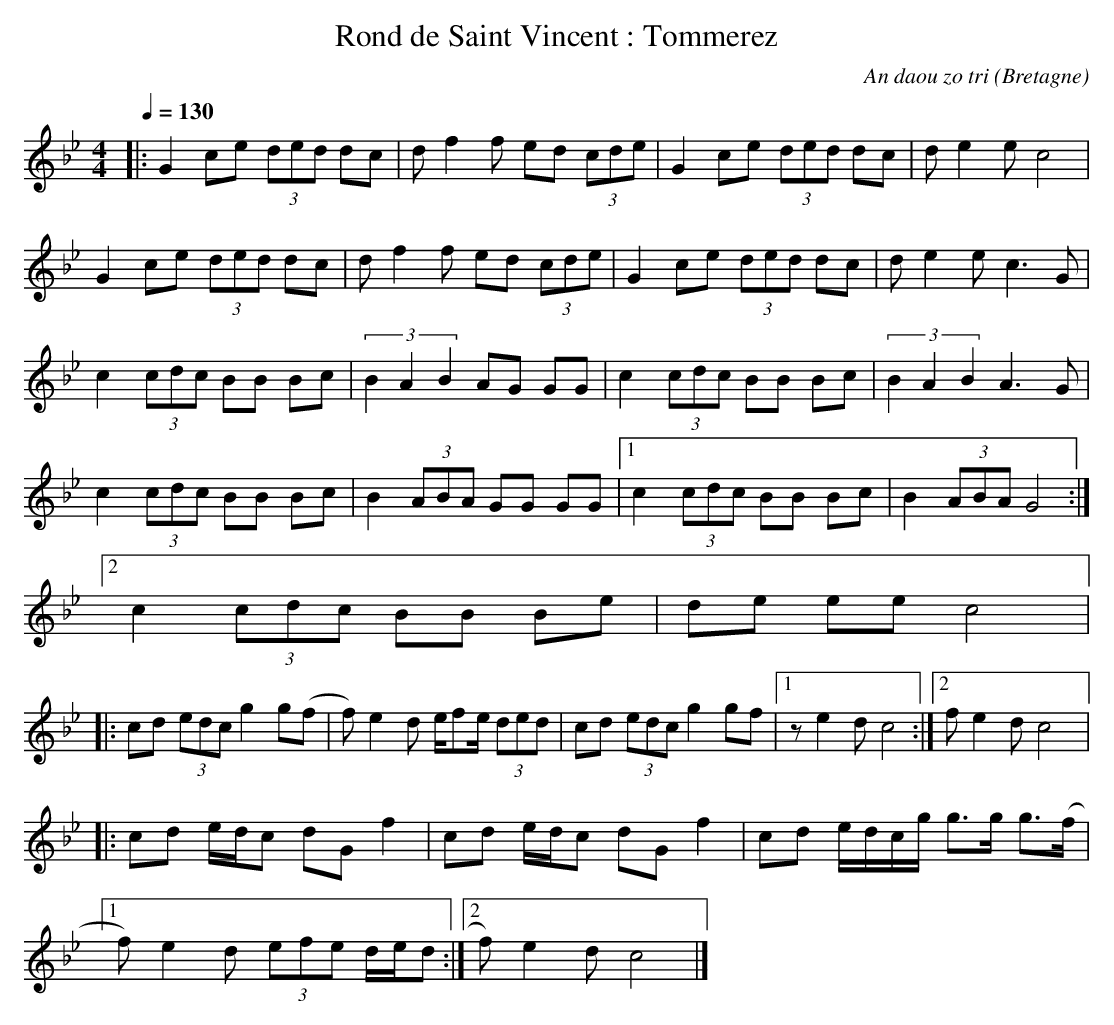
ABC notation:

X:1
T:Rond de Saint Vincent : Tommerez
C:An daou zo tri
O:Bretagne
M:4/4
L:1/8
Q:1/4=130
K:Bbmaj
|: G2 ce (3ded dc | d f2 f ed (3cde | G2 ce (3ded dc | d e2 e c4 |
G2 ce (3ded dc | d f2 f ed (3cde | G2 ce (3ded dc | d e2 e c3 G |
c2 (3cdc BB Bc | (3B2A2B2 AG GG | c2 (3cdc BB Bc | (3B2A2B2 A3 G |
c2 (3cdc BB Bc | B2 (3ABA GG GG |1 c2 (3cdc BB Bc | B2 (3ABA G4 :|2
c2 (3cdc BB Be | de ee c4 |:
cd (3edc g2 g(f | f) e2 d e/2fe/2 (3ded | cd (3edc g2 gf |1 z e2 d c4 :|2 f e2 d c4 |:
cd e/2d/2c dG f2 | cd e/2d/2c dG f2 | cd e/2d/2c/2g/2 g>g g>(f |1
f) e2 d (3efe d/2e/2d :|2 f) e2 d c4 |]
